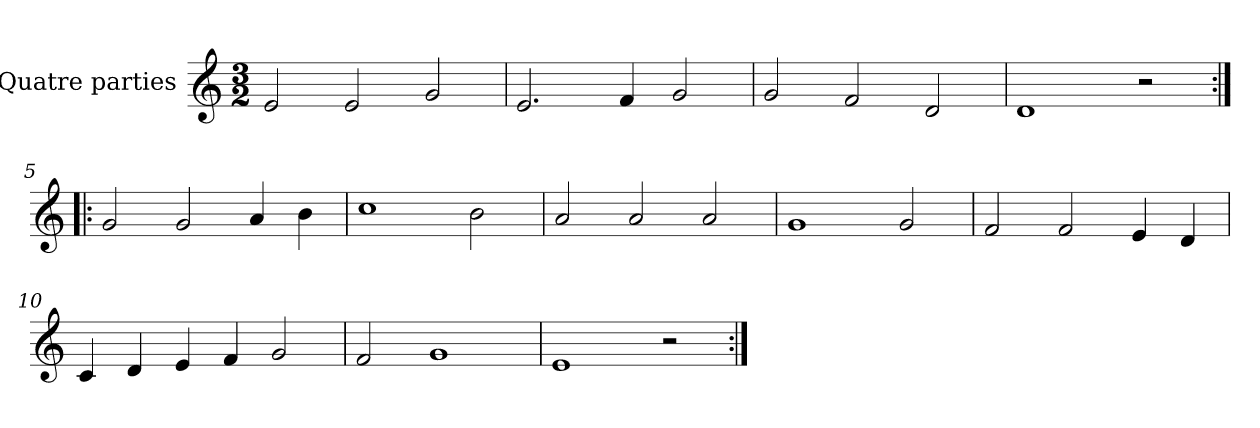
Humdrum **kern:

**kern
*part1
*staff1
*I"Quatre parties
*clefG2
*k[]
*M3/2
*MM180
=1
2e/
2e/
2g/
=2
2.e/
4f/
2g/
=3
2g/
2f/
2d/
=4
1d
2r
=5:|!|:
2g/
2g/
4a/
4b\
=6
1cc
2b\
=7
2a/
2a/
2a/
=8
1g
2g/
=9
2f/
2f/
4e/
4d/
=10
4c/
4d/
4e/
4f/
2g/
=11
2f/
1g
=12
1e
2r
=:|!
*-
